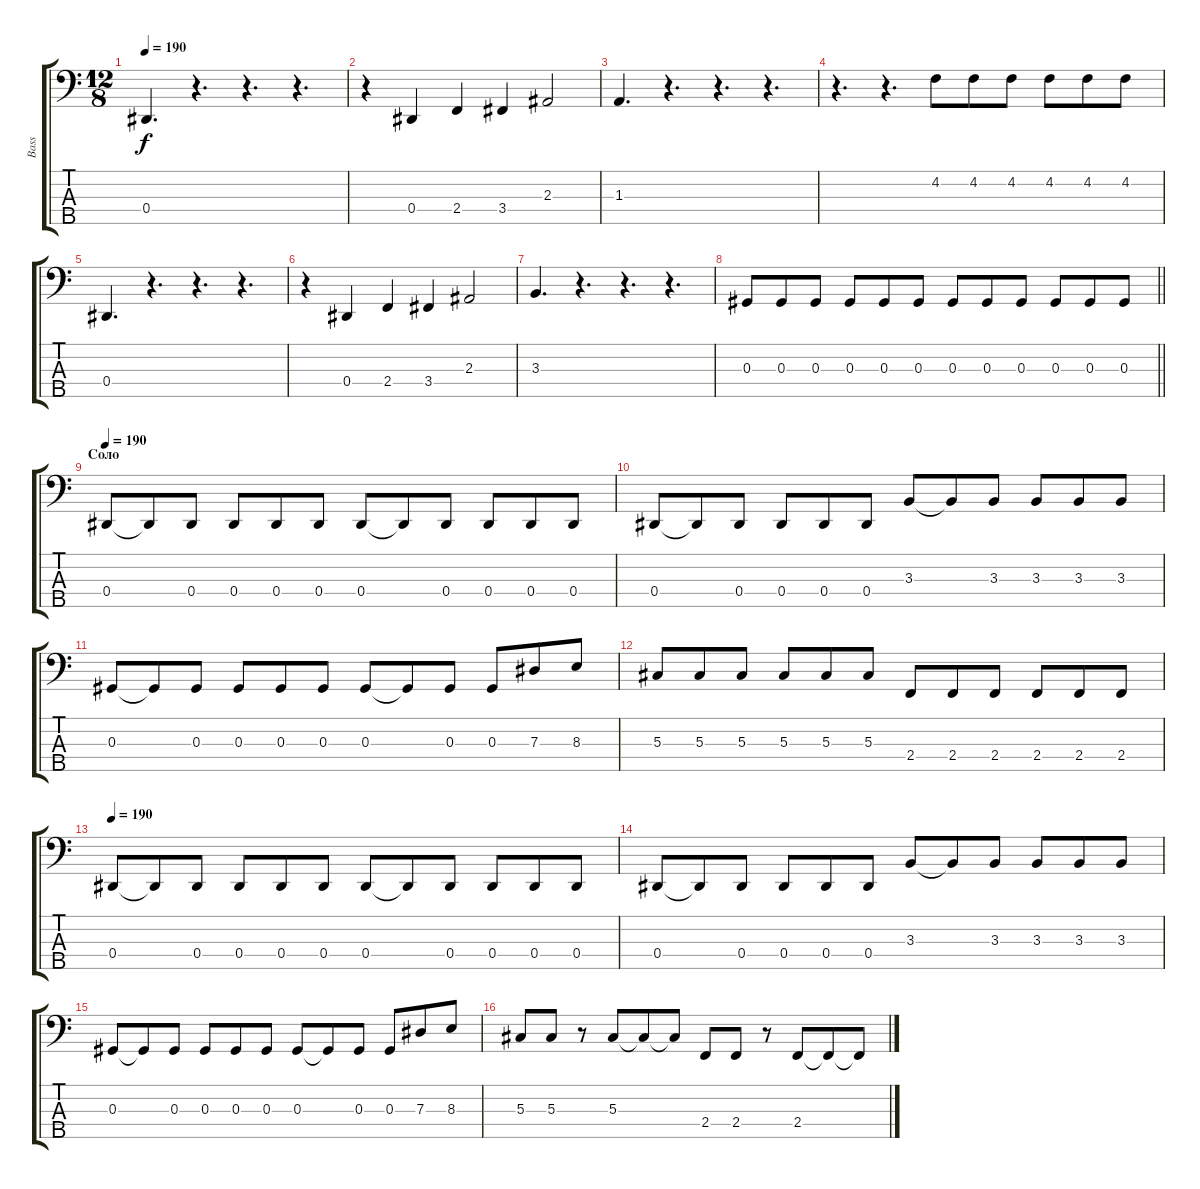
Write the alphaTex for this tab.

\track ("Bass" "Bass") {instrument electricbasspick}
\staff {score tabs}
\tuning (Gb2 Db2 Ab1 Eb1 Bb0) {hide}
\ts (12 8)
\tempo 190
\clef f4
\ks c
0.4.4{d dy f} r.4{d} r.4{d} r.4{d} |
r.4 0.4.4 2.4.4 3.4.4 2.3.2 |
1.3.4{d} r.4{d} r.4{d} r.4{d} |
r.4{d} r.4{d} 4.2.8 4.2.8 4.2.8 4.2.8 4.2.8 4.2.8 |
0.4.4{d} r.4{d} r.4{d} r.4{d} |
r.4 0.4.4 2.4.4 3.4.4 2.3.2 |
3.3.4{d} r.4{d} r.4{d} r.4{d} |
\barLineRight lightlight
0.3.8 0.3.8 0.3.8 0.3.8 0.3.8 0.3.8 0.3.8 0.3.8 0.3.8 0.3.8 0.3.8 0.3.8 |
\section ("" "Соло")
\tempo 190
0.4.8 0.4{t}.8 0.4.8 0.4.8 0.4.8 0.4.8 0.4.8 0.4{t}.8 0.4.8 0.4.8 0.4.8 0.4.8 |
0.4.8 0.4{t}.8 0.4.8 0.4.8 0.4.8 0.4.8 3.3.8 3.3{t}.8 3.3.8 3.3.8 3.3.8 3.3.8 |
0.3.8 0.3{t}.8 0.3.8 0.3.8 0.3.8 0.3.8 0.3.8 0.3{t}.8 0.3.8 0.3.8 7.3.8 8.3.8 |
5.3.8 5.3.8 5.3.8 5.3.8 5.3.8 5.3.8 2.4.8 2.4.8 2.4.8 2.4.8 2.4.8 2.4.8 |
\tempo 190
0.4.8 0.4{t}.8 0.4.8 0.4.8 0.4.8 0.4.8 0.4.8 0.4{t}.8 0.4.8 0.4.8 0.4.8 0.4.8 |
0.4.8 0.4{t}.8 0.4.8 0.4.8 0.4.8 0.4.8 3.3.8 3.3{t}.8 3.3.8 3.3.8 3.3.8 3.3.8 |
0.3.8 0.3{t}.8 0.3.8 0.3.8 0.3.8 0.3.8 0.3.8 0.3{t}.8 0.3.8 0.3.8 7.3.8 8.3.8 |
5.3.8 5.3.8 r.8 5.3.8 5.3{t}.8 5.3{t}.8 2.4.8 2.4.8 r.8 2.4.8 2.4{t}.8 2.4{t}.8
